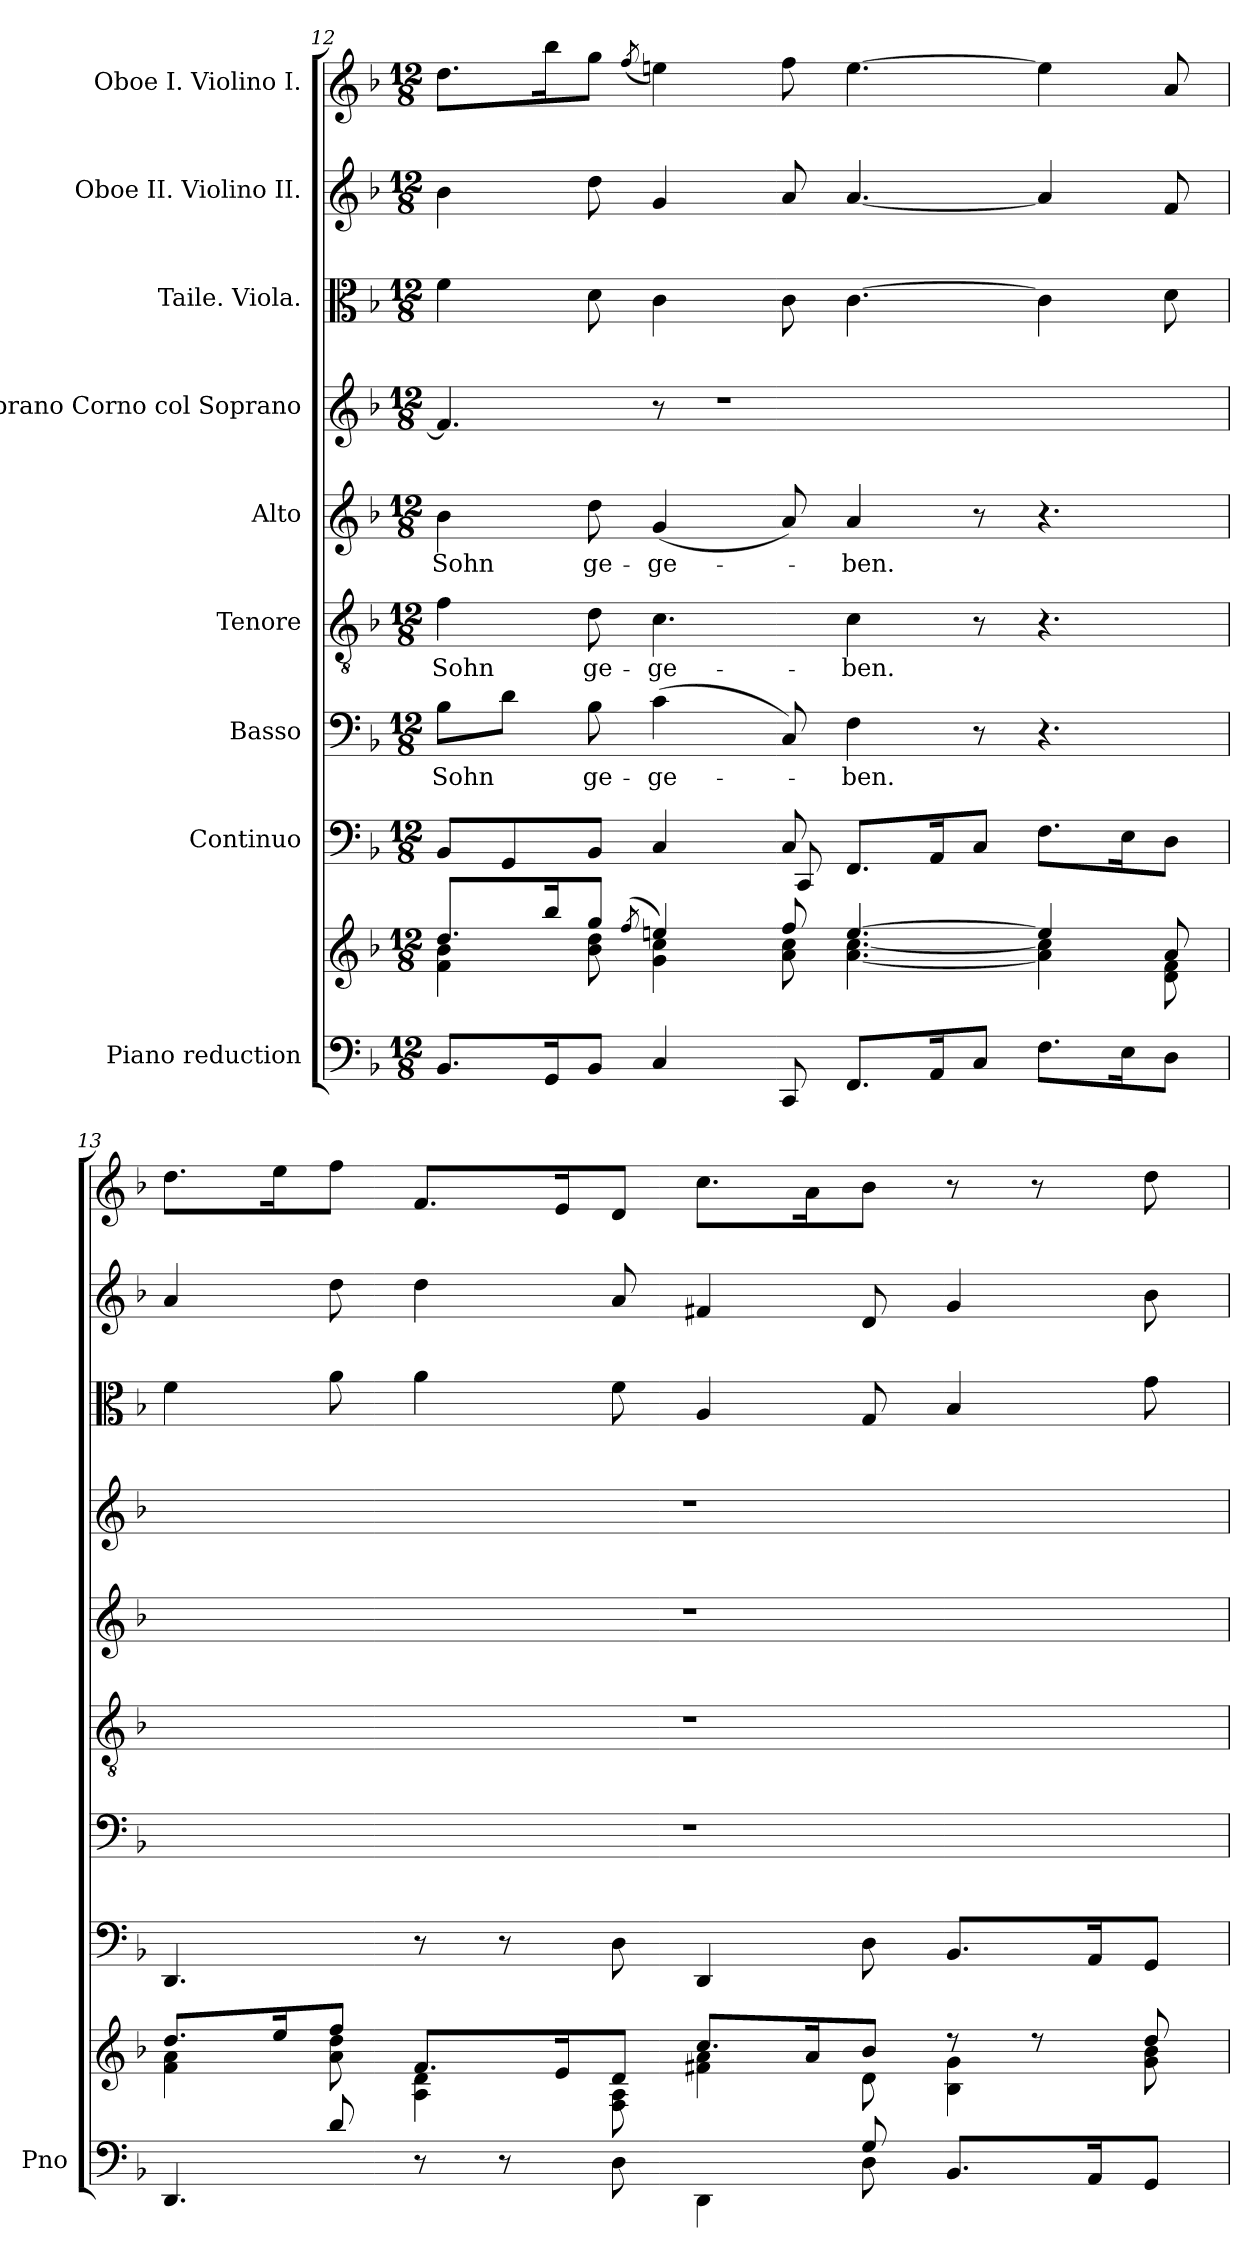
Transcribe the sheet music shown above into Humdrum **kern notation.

**kern	**kern	**kern	**kern	**text	**kern	**text	**kern	**text	**kern	**kern	**kern	**kern
*part9	*part9	*part8	*part7	*part7	*part6	*part6	*part5	*part5	*part4	*part3	*part2	*part1
*staff10	*staff9	*staff8	*staff7	*staff7	*staff6	*staff6	*staff5	*staff5	*staff4	*staff3	*staff2	*staff1
*I"Piano reduction	*	*I"Continuo	*I"Basso	*	*I"Tenore	*	*I"Alto	*	*I"Soprano Corno col Soprano	*I"Taile. Viola.	*I"Oboe II. Violino II.	*I"Oboe I. Violino I.
*I'Pno	*	*	*	*	*	*	*	*	*	*	*	*
!!LO:PB:g=z
*clefF4	*clefG2	*clefF4	*clefF4	*	*clefGv2	*	*clefG2	*	*clefG2	*clefC3	*clefG2	*clefG2
*k[b-]	*k[b-]	*k[b-]	*k[b-]	*	*k[b-]	*	*k[b-]	*	*k[b-]	*k[b-]	*k[b-]	*k[b-]
*M12/8	*M12/8	*M12/8	*M12/8	*	*M12/8	*	*M12/8	*	*M12/8	*M12/8	*M12/8	*M12/8
=12	=12	=12	=12	=12	=12	=12	=12	=12	=12	=12	=12	=12
*	*^	*^	*	*	*	*	*	*	*	*	*	*
!	!	!	!	!	!	!LO:LY:b	!	!LO:LY:b	!	!LO:LY:b	!	!	!	!
8.BB-/L	8.dd/L	4f\ 4b-\	8BB-/L	4.ryy	8B-\L	Sohn	4f\	Sohn	4b-\	Sohn	4.f/]	4f\	4b-\	8.dd\L
.	.	.	8GG/	.	8d\J	.	.	.	.	.	.	.	.	.
16GG/K	16bb-/K	.	.	.	.	.	.	.	.	.	.	.	.	16bb-\K
!	!	!	!	!	!	!LO:LY:b	!	!LO:LY:b	!	!LO:LY:b	!	!	!	!
8BB-/J	8gg/J	8b-\ 8dd\	8BB-/J	.	8B-\	ge-	8d\	ge-	8dd\	ge-	.	8d\	8dd\	8gg\J
.	(>8qff/	.	.	.	.	.	.	.	.	.	.	.	.	(8qff/
!	!	!	!	!	!	!LO:LY:b	!	!LO:LY:b	!	!LO:LY:b	!	!	!	!
4C/	4een/)	4g\ 4cc\	4C/	8ryy	(4c\	-ge-	4.c\	-ge-	(4g/	-ge-	8r	4c\	4g/	4een\)
.	.	.	.	8ryy	.	.	.	.	.	.	1r	.	.	.
8CC/	8ff/	8a\ 8cc\	8C!/	8CC/	8C/)	.	.	.	8a/)	.	.	8c\	8a/	8ff\
!	!	!	!	!	!	!LO:LY:b	!	!LO:LY:b	!	!LO:LY:b	!	!	!	!
8.FF/L	[4.ee/	[4.a\ [4.cc\	8.FF/L	2.ryy	4F\	-ben.	4c\	-ben.	4a/	-ben.	.	[4.c\	[4.a/	[4.ee\
16AA/K	.	.	16AA/K	.	.	.	.	.	.	.	.	.	.	.
8C/J	.	.	8C/J	.	8r	.	8r	.	8r	.	.	.	.	.
8.F\L	4ee/]	4a\] 4cc\]	8.F\L	.	4.r	.	4.r	.	4.r	.	.	4c\]	4a/]	4ee\]
16E\K	.	.	16E\K	.	.	.	.	.	.	.	.	.	.	.
8D\J	8a/	8d\ 8f\	8D\J	.	.	.	.	.	.	.	.	8d\	8f/	8a/
*	*	*	*v	*v	*	*	*	*	*	*	*	*	*	*
=13	=13	=13	=13	=13	=13	=13	=13	=13	=13	=13	=13	=13	=13
*^	*	*	*	*	*	*	*	*	*	*	*	*	*
4ryy	4.DD/	8.dd/L	4f\ 4a\	4.DD/	1.r	.	1.r	.	1.r	.	1.r	4f\	4a/	8.dd\L
.	.	16ee/K	.	.	.	.	.	.	.	.	.	.	.	16ee\K
8d/	.	8ff/J	8a\ 8dd\	.	.	.	.	.	.	.	.	8a\	8dd\	8ff\J
8r	8ryy	8.f/L	4A\ 4d\	8r	.	.	.	.	.	.	.	4a\	4dd\	8.f/L
8r	8ryy	.	.	8r	.	.	.	.	.	.	.	.	.	.
.	.	16e/K	.	.	.	.	.	.	.	.	.	.	.	16e/K
8ryy	8D\	8d/J	8F\ 8A\	8D\	.	.	.	.	.	.	.	8f\	8a/	8d/J
4ryy	4DD\	8.cc/L	4f#X\ 4a\	4DD/	.	.	.	.	.	.	.	4A/	4f#X/	8.cc\L
.	.	16a/K	.	.	.	.	.	.	.	.	.	.	.	16a\K
8G/	8D\	8b-/J	8d\	8D\	.	.	.	.	.	.	.	8G/	8d/	8b-\J
8.BB-/L	4.ryy	8r	4B-\ 4g\	8.BB-/L	.	.	.	.	.	.	.	4B-/	4g/	8r
.	.	8r	.	.	.	.	.	.	.	.	.	.	.	8r
16AA/K	.	.	.	16AA/K	.	.	.	.	.	.	.	.	.	.
8GG/J	.	8dd/	8g\ 8b-\	8GG/J	.	.	.	.	.	.	.	8g\	8b-\	8dd\
*v	*v	*	*	*	*	*	*	*	*	*	*	*	*	*
*	*v	*v	*	*	*	*	*	*	*	*	*	*	*
=	=	=	=	=	=	=	=	=	=	=	=	=
*-	*-	*-	*-	*-	*-	*-	*-	*-	*-	*-	*-	*-
